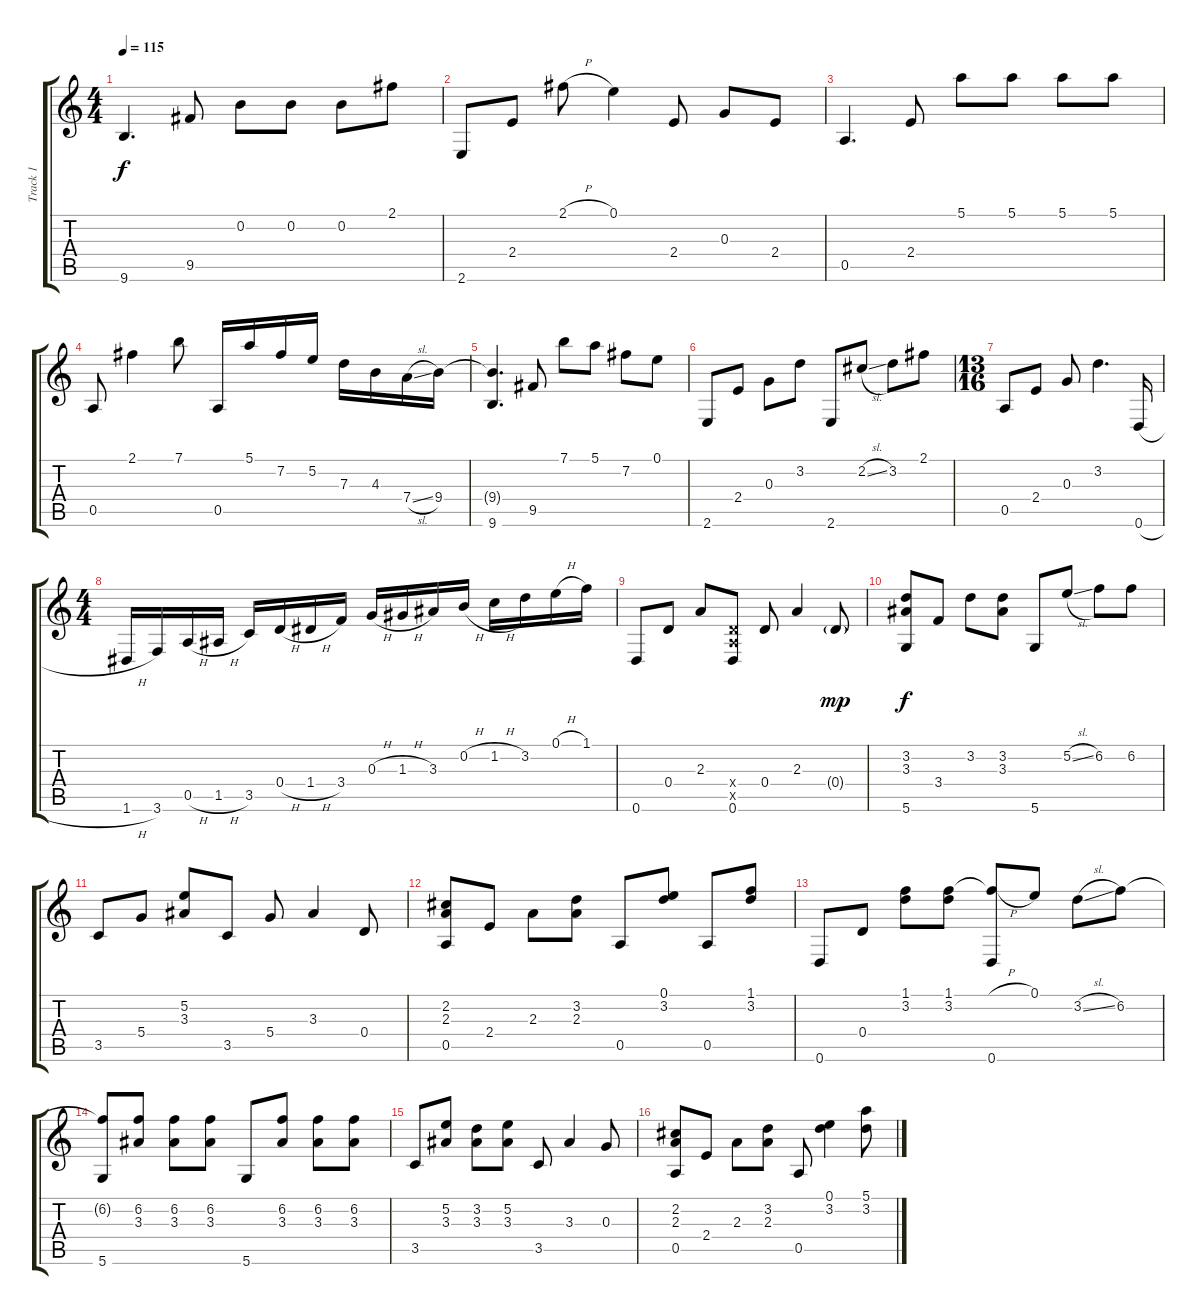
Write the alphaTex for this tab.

\track ("Track 1" "Track 1") {instrument acousticguitarsteel}
\staff {score tabs}
\tuning (E4 B3 G3 D3 A2 D2) {hide}
\ts (4 4)
\tempo 115
\clef g2
\ks c
9.6.4{d dy f} 9.5.8 0.2.8 0.2.8 0.2.8 2.1.8 |
2.6.8 2.4.8 2.1{h}.8 0.1.4 2.4.8 0.3.8 2.4.8 |
0.5.4{d} 2.4.8 5.1.8 5.1.8 5.1.8 5.1.8 |
0.5.8 2.1.4 7.1.8 0.5.16 5.1.16 7.2.16 5.2.16 7.3.16 4.3.16 7.4{sl}.16 9.4.16 |
(9.4{t} 9.6).4{d} 9.5.8 7.1.8 5.1.8 7.2.8 0.1.8 |
2.6.8 2.4.8 0.3.8 3.2.8 2.6.8 2.2{sl}.8 3.2.8 2.1.8 |
\ts (13 16)
0.5.8 2.4.8 0.3.8 3.2.4{d} 0.6{h}.16 |
\ts (4 4)
1.6{h}.16 3.6.16 0.5{h}.16 1.5{h}.16 3.5.16 0.4{h}.16 1.4{h}.16 3.4.16 0.3{h}.16 1.3{h}.16 3.3.16 0.2{h}.16 1.2{h}.16 3.2.16 0.1{h}.16 1.1.16 |
0.6.8 0.4.8 2.3.8 (0.4{x} 0.5{x} 0.6).8 0.4.8 2.3.4 0.4{g}.8{dy mp} |
(3.2 3.3 5.6).8{dy f} 3.4.8 3.2.8 (3.2 3.3).8 5.6.8 5.2{sl}.8 6.2.8 6.2.8 |
3.5.8 5.4.8 (5.2 3.3).8 3.5.8 5.4.8 3.3.4 0.4.8 |
(2.2 2.3 0.5).8 2.4.8 2.3.8 (3.2 2.3).8 0.5.8 (0.1 3.2).8 0.5.8 (1.1 3.2).8 |
0.6.8 0.4.8 (1.1 3.2).8 (1.1 3.2).8 (1.1{h t} 0.6).8 0.1.8 3.2{sl}.8 6.2.8 |
(6.2{t} 5.6).8 (6.2 3.3).8 (6.2 3.3).8 (6.2 3.3).8 5.6.8 (6.2 3.3).8 (6.2 3.3).8 (6.2 3.3).8 |
3.5.8 (5.2 3.3).8 (3.2 3.3).8 (5.2 3.3).8 3.5.8 3.3.4 0.3.8 |
(2.2 2.3 0.5).8 2.4.8 2.3.8 (3.2 2.3).8 0.5.8 (0.1 3.2).4 (5.1 3.2).8
